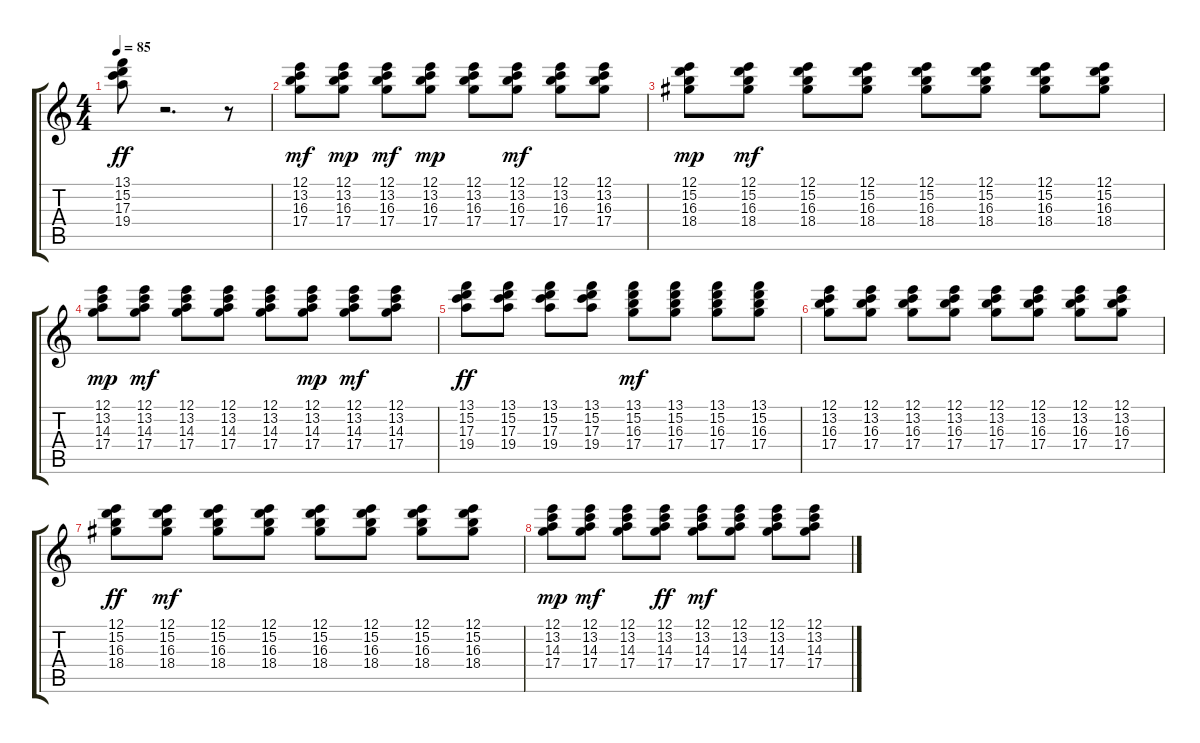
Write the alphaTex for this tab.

\track "" {instrument electricguitarmuted}
\staff {score tabs}
\tuning (E4 B3 G3 D3 A2 E2) {hide}
\ts (4 4)
\tempo 85
\clef g2
\ks c
(13.1 15.2 17.3 19.4).8{dy ff} r.2{d} r.8 |
(12.1 13.2 16.3 17.4).8{dy mf} (12.1 13.2 16.3 17.4).8{dy mp} (12.1 13.2 16.3 17.4).8{dy mf} (12.1 13.2 16.3 17.4).8{dy mp} (12.1 13.2 16.3 17.4).8 (12.1 13.2 16.3 17.4).8{dy mf} (12.1 13.2 16.3 17.4).8 (12.1 13.2 16.3 17.4).8 |
(12.1 15.2 16.3 18.4).8{dy mp} (12.1 15.2 16.3 18.4).8{dy mf} (12.1 15.2 16.3 18.4).8 (12.1 15.2 16.3 18.4).8 (12.1 15.2 16.3 18.4).8 (12.1 15.2 16.3 18.4).8 (12.1 15.2 16.3 18.4).8 (12.1 15.2 16.3 18.4).8 |
(12.1 13.2 14.3 17.4).8{dy mp} (12.1 13.2 14.3 17.4).8{dy mf} (12.1 13.2 14.3 17.4).8 (12.1 13.2 14.3 17.4).8 (12.1 13.2 14.3 17.4).8 (12.1 13.2 14.3 17.4).8{dy mp} (12.1 13.2 14.3 17.4).8{dy mf} (12.1 13.2 14.3 17.4).8 |
(13.1 15.2 17.3 19.4).8{dy ff} (13.1 15.2 17.3 19.4).8 (13.1 15.2 17.3 19.4).8 (13.1 15.2 17.3 19.4).8 (13.1 15.2 16.3 17.4).8{dy mf} (13.1 15.2 16.3 17.4).8 (13.1 15.2 16.3 17.4).8 (13.1 15.2 16.3 17.4).8 |
(12.1 13.2 16.3 17.4).8 (12.1 13.2 16.3 17.4).8 (12.1 13.2 16.3 17.4).8 (12.1 13.2 16.3 17.4).8 (12.1 13.2 16.3 17.4).8 (12.1 13.2 16.3 17.4).8 (12.1 13.2 16.3 17.4).8 (12.1 13.2 16.3 17.4).8 |
(12.1 15.2 16.3 18.4).8{dy ff} (12.1 15.2 16.3 18.4).8{dy mf} (12.1 15.2 16.3 18.4).8 (12.1 15.2 16.3 18.4).8 (12.1 15.2 16.3 18.4).8 (12.1 15.2 16.3 18.4).8 (12.1 15.2 16.3 18.4).8 (12.1 15.2 16.3 18.4).8 |
(12.1 13.2 14.3 17.4).8{dy mp} (12.1 13.2 14.3 17.4).8{dy mf} (12.1 13.2 14.3 17.4).8 (12.1 13.2 14.3 17.4).8{dy ff} (12.1 13.2 14.3 17.4).8{dy mf} (12.1 13.2 14.3 17.4).8 (12.1 13.2 14.3 17.4).8 (12.1 13.2 14.3 17.4).8
